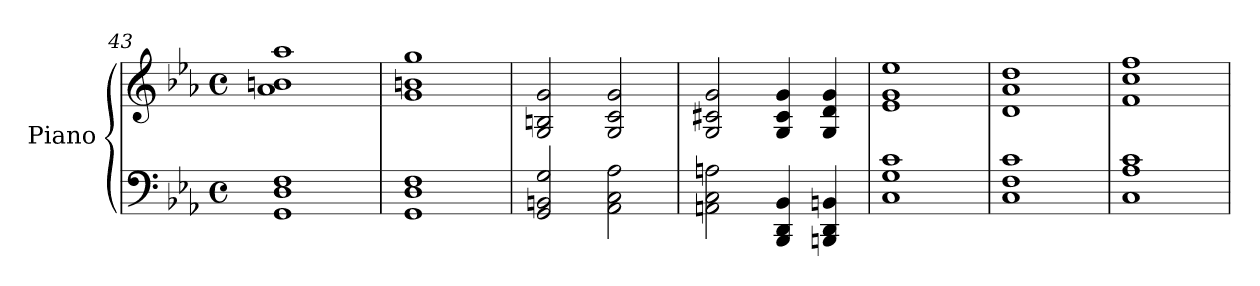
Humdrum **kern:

**kern	**kern
*part1	*part1
*staff2	*staff1
*I"Piano	*
*I'Pno.	*
*clefF4	*clefG2
*k[b-e-a-]	*k[b-e-a-]
*M4/4	*M4/4
*met(c)	*met(c)
=43	=43
1GG 1D 1F	1a- 1bn 1aa-
=44	=44
1GG 1D 1F	1g 1bn 1gg
=45	=45
2GG/ 2BBn/ 2G/	2G/ 2Bn/ 2g/
2AA-\ 2C\ 2A-\	2G/ 2c/ 2g/
!!LO:LB:g=z
=46	=46
2AAn\ 2C\ 2An\	2G/ 2c#X/ 2g/
4BBB-/ 4DD/ 4BB-/	4G/ 4c#/ 4g/
4BBBn/ 4DD/ 4BBn/	4G/ 4d/ 4g/
=47	=47
1C 1G 1c	1e- 1g 1ee-
=48	=48
1C 1F 1c	1d 1a- 1dd
=49	=49
1C 1A- 1c	1f 1cc 1ff
=	=
*-	*-
